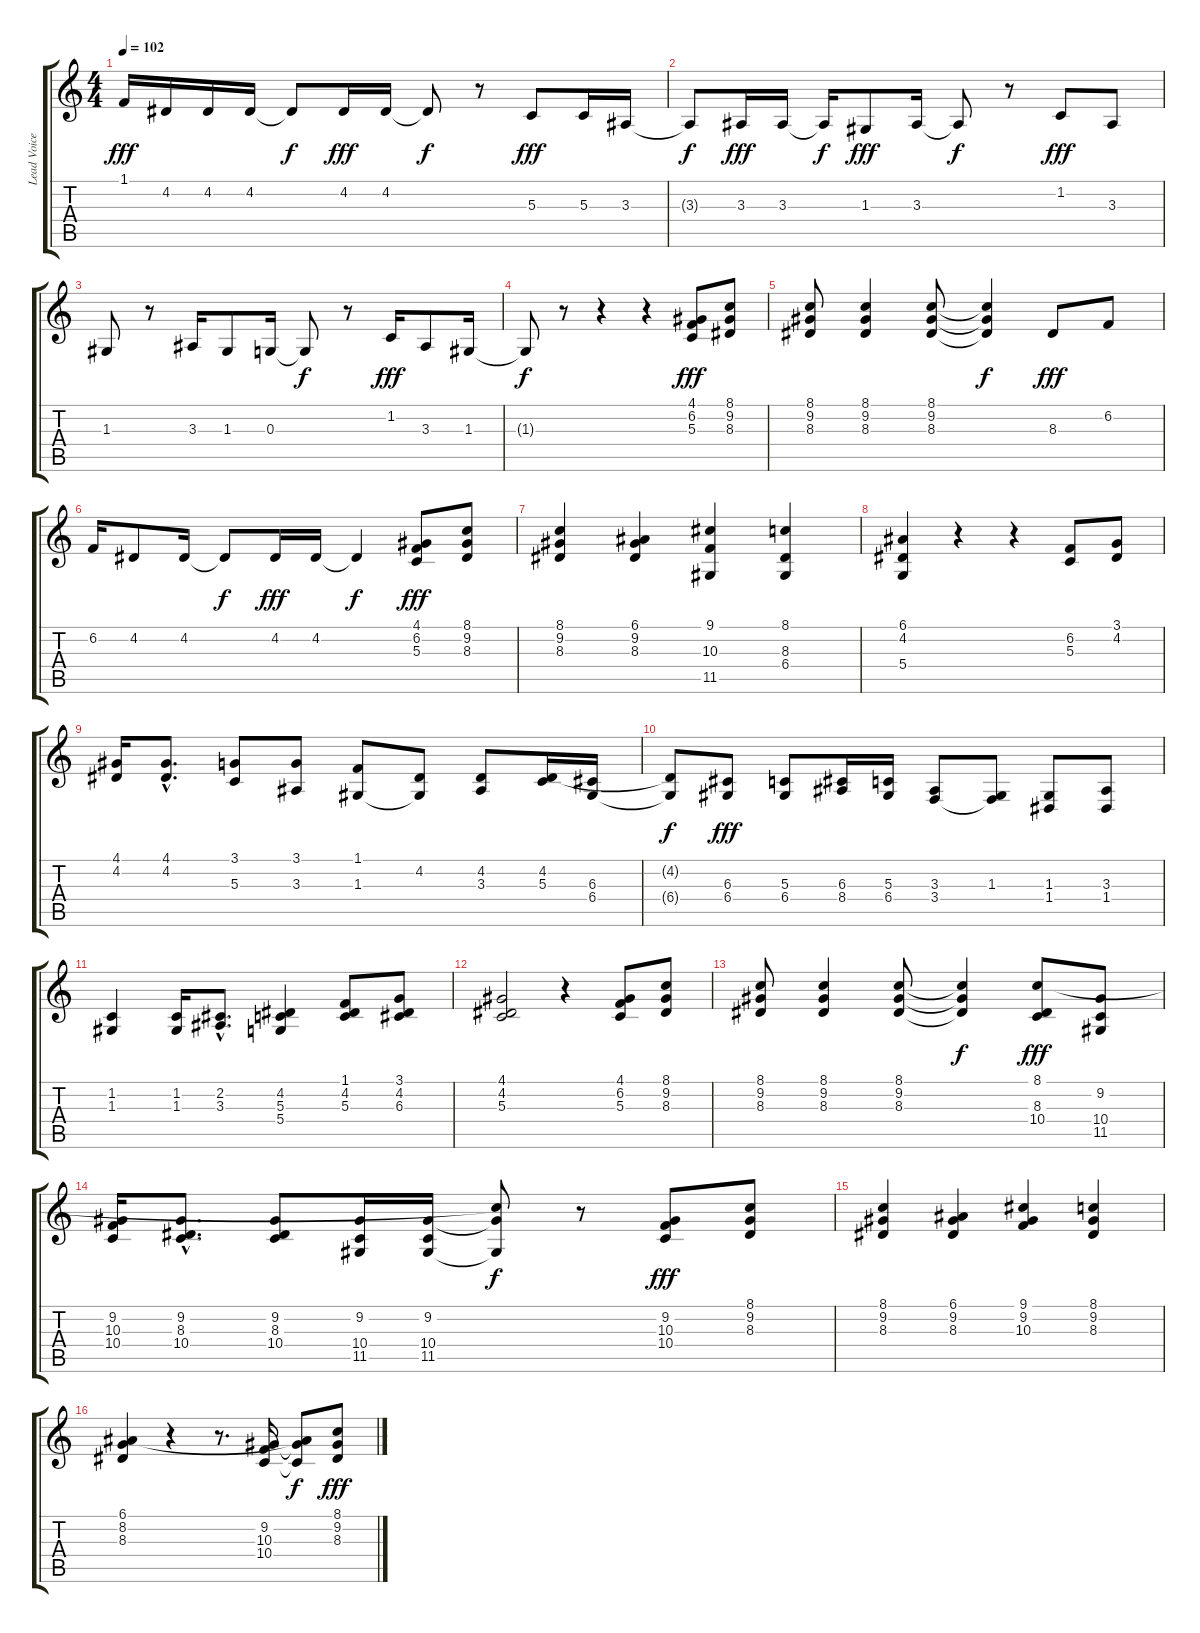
\track ("Lead Voice" "Lead Voice") {instrument flute}
\staff {score tabs}
\tuning (E4 B3 G3 D3 A2 E2) {hide}
\ts (4 4)
\tempo 102
\clef g2
\ks c
1.1.16{dy fff} 4.2.16 4.2.16 4.2.16 4.2{t}.8{dy f} 4.2.16{dy fff} 4.2.16 4.2{t}.8{dy f} r.8 5.3.8{dy fff} 5.3.16 3.3.16 |
3.3{t}.8{dy f} 3.3.16{dy fff} 3.3.16 3.3{t}.16{dy f} 1.3.8{dy fff} 3.3.16 3.3{t}.8{dy f} r.8 1.2.8{dy fff} 3.3.8 |
1.3.8 r.8 3.3.16 1.3.8 0.3.16 0.3{t}.8{dy f} r.8 1.2.16{dy fff} 3.3.8 1.3.16 |
1.3{t}.8{dy f} r.8 r.4 r.4 (4.1 6.2 5.3).8{dy fff} (8.1 9.2 8.3).8 |
(8.1 9.2 8.3).8 (8.1 9.2 8.3).4 (8.1 9.2 8.3).8 (8.1{t} 9.2{t} 8.3{t}).4{dy f} 8.3.8{dy fff} 6.2.8 |
6.2.16 4.2.8 4.2.16 4.2{t}.8{dy f} 4.2.16{dy fff} 4.2.16 4.2{t}.4{dy f} (4.1 6.2 5.3).8{dy fff} (8.1 9.2 8.3).8 |
(8.1 9.2 8.3).4 (6.1 9.2 8.3).4 (9.1 10.3 11.5).4 (8.1 8.3 6.4).4 |
(6.1 4.2 5.4).4 r.4 r.4 (6.2 5.3).8 (3.1 4.2).8 |
(4.1 4.2).16 (4.1{hac} 4.2{hac}).8{d} (3.1 5.3).8 (3.1 3.3).8 (1.1 1.3).8 (4.2 1.3{t}).8 (4.2 3.3).8 (4.2 5.3).16 (6.3 6.4).16 |
(4.2{t} 6.4{t}).8{dy f} (6.3 6.4).8{dy fff} (5.3 6.4).8 (6.3 8.4).16 (5.3 6.4).16 (3.3 3.4).8 (1.3 3.4{t}).8 (1.3 1.4).8 (3.3 1.4).8 |
(1.2 1.3).4 (1.2 1.3).16 (2.2{hac} 3.3{hac}).8{d} (4.2 5.3 5.4).4 (1.1 4.2 5.3).8 (3.1 4.2 6.3).8 |
(4.1 4.2 5.3).2 r.4 (4.1 6.2 5.3).8 (8.1 9.2 8.3).8 |
(8.1 9.2 8.3).8 (8.1 9.2 8.3).4 (8.1 9.2 8.3).8 (8.1{t} 9.2{t} 8.3{t}).4{dy f} (8.1 8.3 10.4).8{dy fff} (9.2 10.4 11.5).8 |
(9.2 10.3 10.4).16 (9.2{hac} 8.3{hac} 10.4{hac}).8{d} (9.2 8.3 10.4).8 (9.2 10.4 11.5).16 (9.2 10.4 11.5).16 (8.1{t} 9.2{t} 11.5{t}).8{dy f} r.8 (9.2 10.3 10.4).8{dy fff} (8.1 9.2 8.3).8 |
(8.1 9.2 8.3).4 (6.1 9.2 8.3).4 (9.1 9.2 10.3).4 (8.1 9.2 8.3).4 |
(6.1 8.2 8.3).4 r.4 r.8{d} (9.2 10.3 10.4).16 (6.1{t} 9.2{t} 10.4{t}).8{dy f} (8.1 9.2 8.3).8{dy fff}
